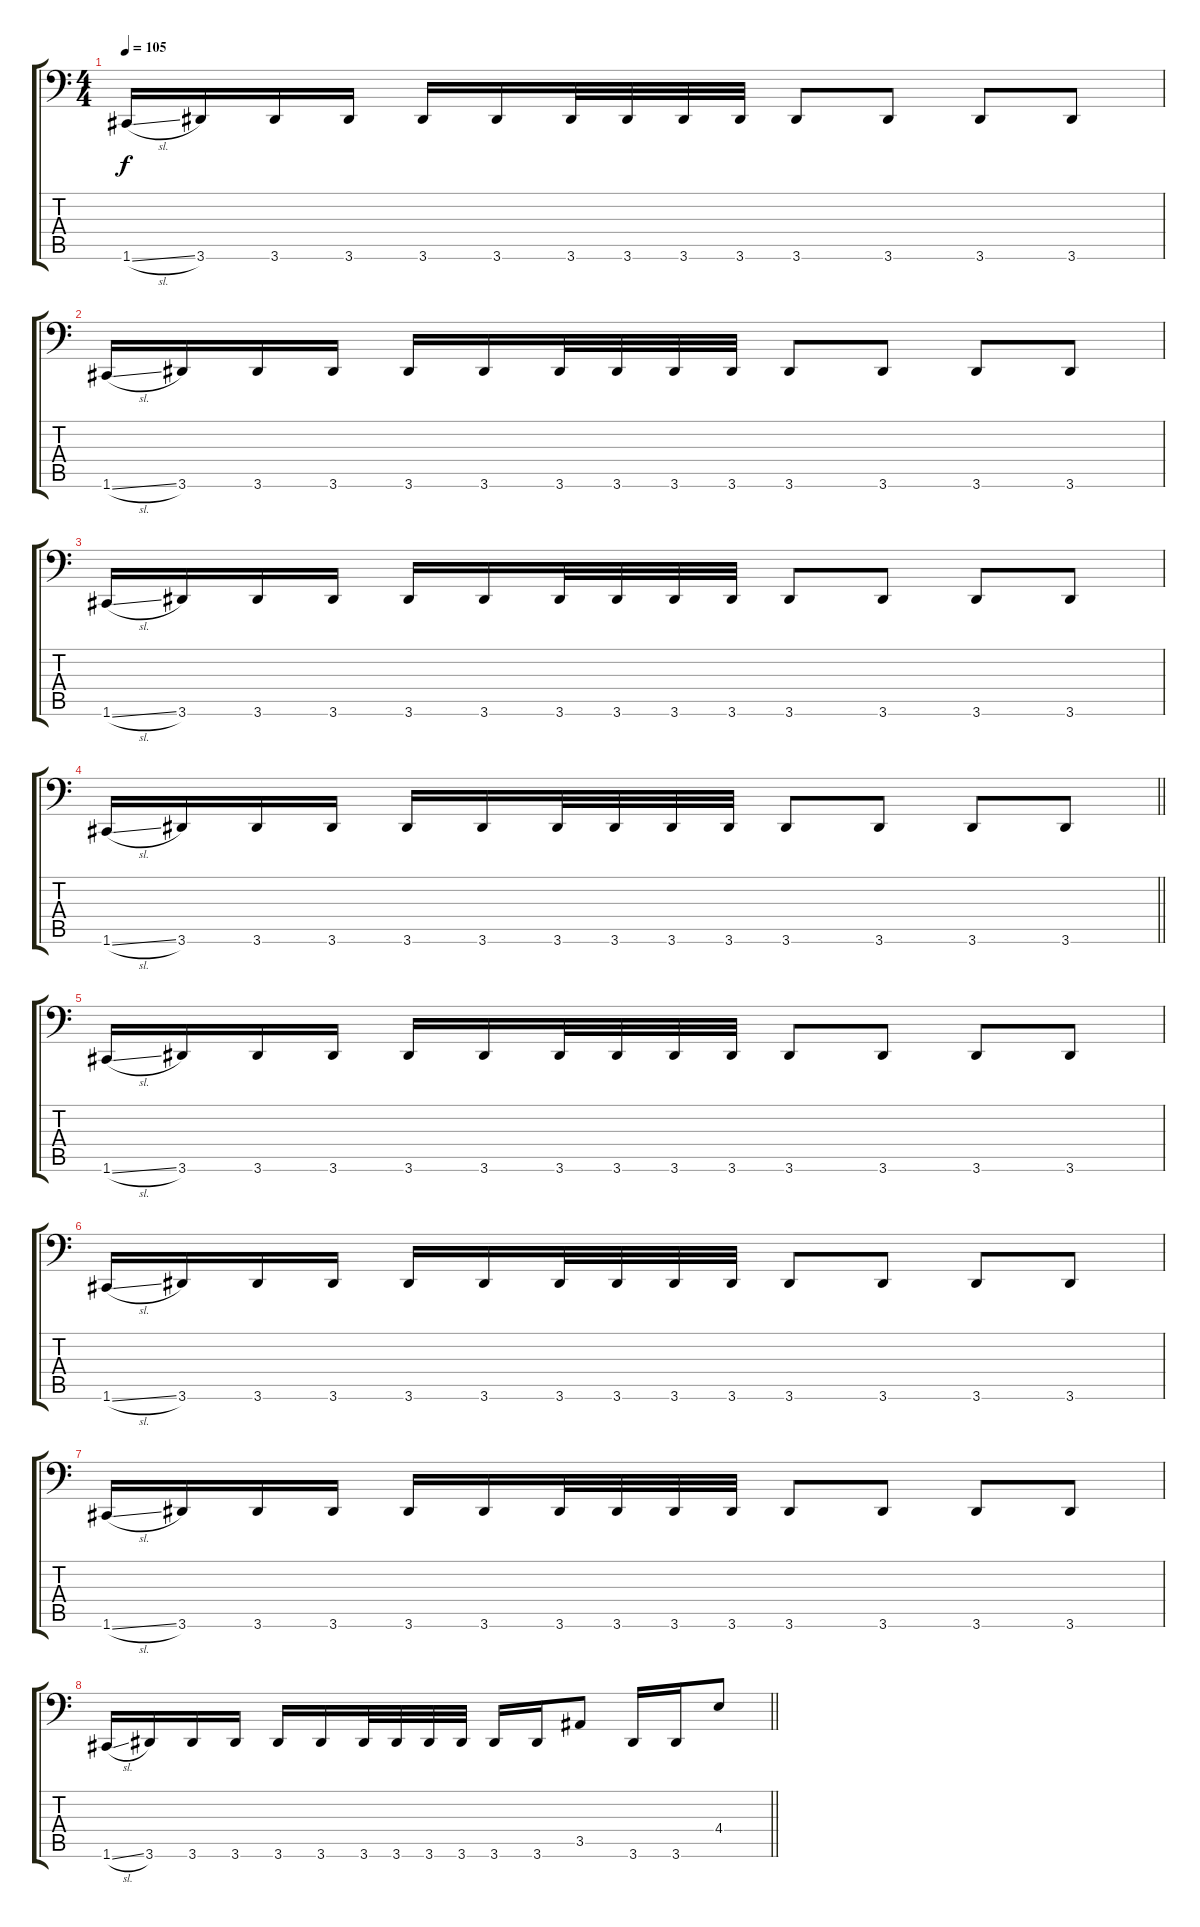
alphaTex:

\track "" {instrument electricbassfinger}
\staff {score tabs}
\tuning (D3 A2 F2 C2 G1 C1) {hide}
\ts (4 4)
\tempo 105
\clef f4
\ks c
1.6{sl}.16{dy f} 3.6.16 3.6.16 3.6.16 3.6.16 3.6.16 3.6.32 3.6.32 3.6.32 3.6.32 3.6.8 3.6.8 3.6.8 3.6.8 |
1.6{sl}.16 3.6.16 3.6.16 3.6.16 3.6.16 3.6.16 3.6.32 3.6.32 3.6.32 3.6.32 3.6.8 3.6.8 3.6.8 3.6.8 |
1.6{sl}.16 3.6.16 3.6.16 3.6.16 3.6.16 3.6.16 3.6.32 3.6.32 3.6.32 3.6.32 3.6.8 3.6.8 3.6.8 3.6.8 |
\barLineRight lightlight
1.6{sl}.16 3.6.16 3.6.16 3.6.16 3.6.16 3.6.16 3.6.32 3.6.32 3.6.32 3.6.32 3.6.8 3.6.8 3.6.8 3.6.8 |
1.6{sl}.16 3.6.16 3.6.16 3.6.16 3.6.16 3.6.16 3.6.32 3.6.32 3.6.32 3.6.32 3.6.8 3.6.8 3.6.8 3.6.8 |
1.6{sl}.16 3.6.16 3.6.16 3.6.16 3.6.16 3.6.16 3.6.32 3.6.32 3.6.32 3.6.32 3.6.8 3.6.8 3.6.8 3.6.8 |
1.6{sl}.16 3.6.16 3.6.16 3.6.16 3.6.16 3.6.16 3.6.32 3.6.32 3.6.32 3.6.32 3.6.8 3.6.8 3.6.8 3.6.8 |
\barLineRight lightlight
1.6{sl}.16 3.6.16 3.6.16 3.6.16 3.6.16 3.6.16 3.6.32 3.6.32 3.6.32 3.6.32 3.6.16 3.6.16 3.5.8 3.6.16 3.6.16 4.4.8
